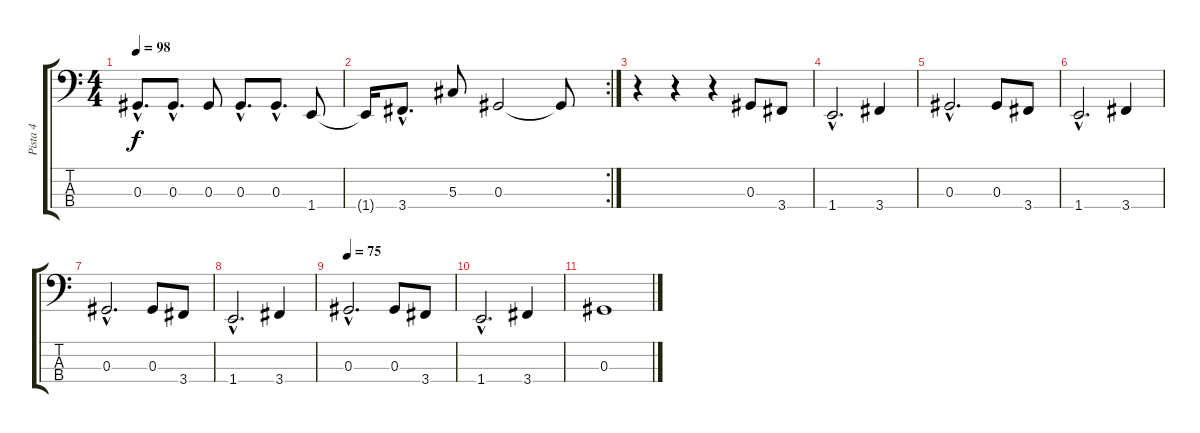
\track ("Pista 4" "Pista 4") {instrument acousticbass}
\staff {score tabs}
\tuning (Gb2 Db2 Ab1 Eb1) {hide}
\ts (4 4)
\tempo 98
\clef f4
\ks c
0.3{hac}.8{d dy f} 0.3{hac}.8{d} 0.3.8 0.3{hac}.8{d} 0.3{hac}.8{d} 1.4.8 |
\rc 2
1.4{t}.16 3.4{hac}.8{d} 5.3.8 0.3.2 0.3{t}.8 |
r.4 r.4 r.4 0.3.8 3.4.8 |
1.4{hac}.2{d} 3.4.4 |
0.3{hac}.2{d} 0.3.8 3.4.8 |
1.4{hac}.2{d} 3.4.4 |
0.3{hac}.2{d} 0.3.8 3.4.8 |
1.4{hac}.2{d} 3.4.4 |
\tempo 75
0.3{hac}.2{d} 0.3.8 3.4.8 |
1.4{hac}.2{d} 3.4.4 |
0.3.1
